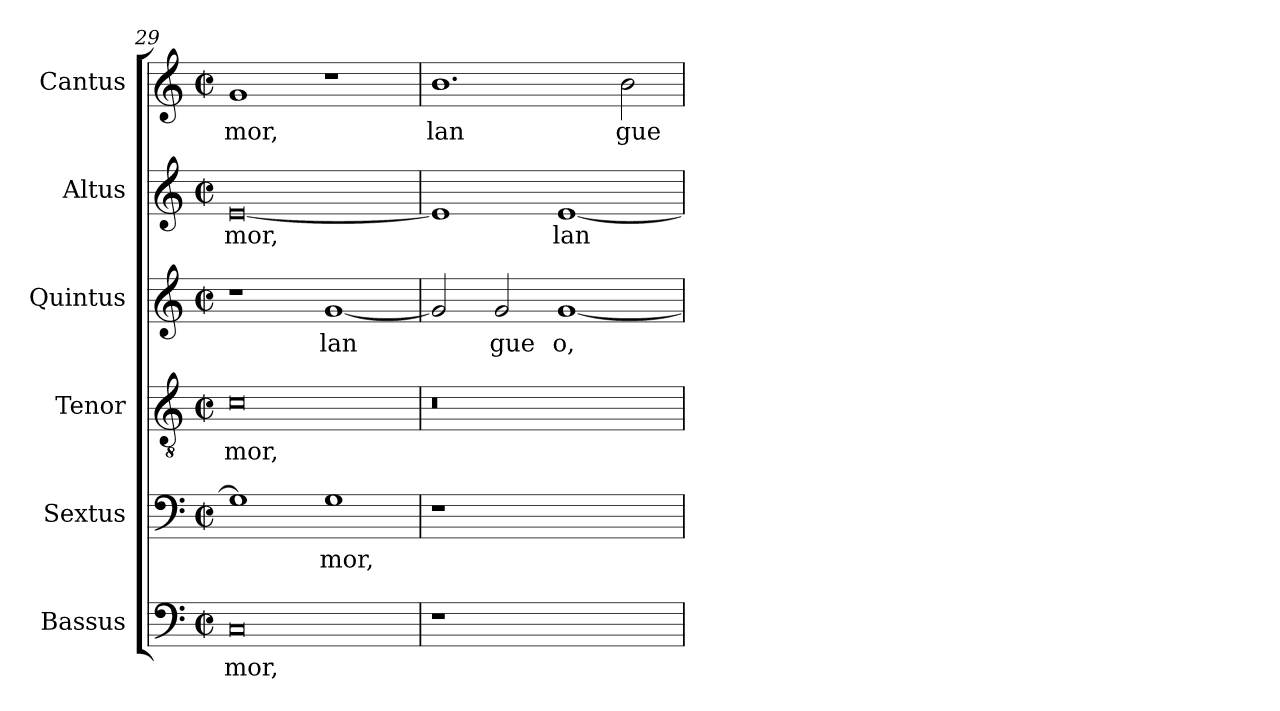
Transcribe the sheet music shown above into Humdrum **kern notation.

**kern	**text	**kern	**text	**kern	**text	**kern	**text	**kern	**text	**kern	**text
*part6	*part6	*part5	*part5	*part4	*part4	*part3	*part3	*part2	*part2	*part1	*part1
*staff6	*staff6	*staff5	*staff5	*staff4	*staff4	*staff3	*staff3	*staff2	*staff2	*staff1	*staff1
*I"Bassus	*	*I"Sextus	*	*I"Tenor	*	*I"Quintus	*	*I"Altus	*	*I"Cantus	*
*I'Bassus	*	*I'Sextus	*	*I'Tenor	*	*I'Quintus	*	*I'Altus	*	*I'Cantus	*
*clefF4	*	*clefF4	*	*clefGv2	*	*clefG2	*	*clefG2	*	*clefG2	*
*k[]	*	*k[]	*	*k[]	*	*k[]	*	*k[]	*	*k[]	*
*C:	*	*C:	*	*C:	*	*C:	*	*C:	*	*C:	*
*M2/2	*	*M2/2	*	*M2/2	*	*M2/2	*	*M2/2	*	*M2/2	*
*met(c|)	*	*met(c|)	*	*met(c|)	*	*met(c|)	*	*met(c|)	*	*met(c|)	*
=29	=29	=29	=29	=29	=29	=29	=29	=29	=29	=29	=29
!	!LO:LY:b	!	!LO:LY:b:cj	!	!LO:LY:b:cj	!	!	!	!LO:LY:b:cj	!	!LO:LY:b:cj
0C	-mor,	1G]	--	0c	mor,	1r	.	[<0e	mor,	1g	mor,
!	!	!	!LO:LY:b:cj	!	!	!	!LO:LY:b:cj	!	!	!	!
.	.	1G	-mor,	.	.	[<1g	lan	.	.	1r	.
=30	=30	=30	=30	=30	=30	=30	=30	=30	=30	=30	=30
!	!	!	!	!	!	!	!LO:LY:b:cj	!	!LO:LY:b:cj	!	!LO:LY:b:cj
1r	.	1r	.	0r	.	2g/]	.	1e]	.	1.b	lan
!	!	!	!	!	!	!	!LO:LY:b:cj	!	!	!	!
.	.	.	.	.	.	2g/	gue	.	.	.	.
!	!	!	!	!	!	!	!LO:LY:b:cj	!	!LO:LY:b:cj	!	!
1ryy	.	1ryy	.	.	.	[<1g	o,	[<1e	lan	.	.
!	!	!	!	!	!	!	!	!	!	!	!LO:LY:b:cj
.	.	.	.	.	.	.	.	.	.	2b\	gue
=	=	=	=	=	=	=	=	=	=	=	=
*-	*-	*-	*-	*-	*-	*-	*-	*-	*-	*-	*-
